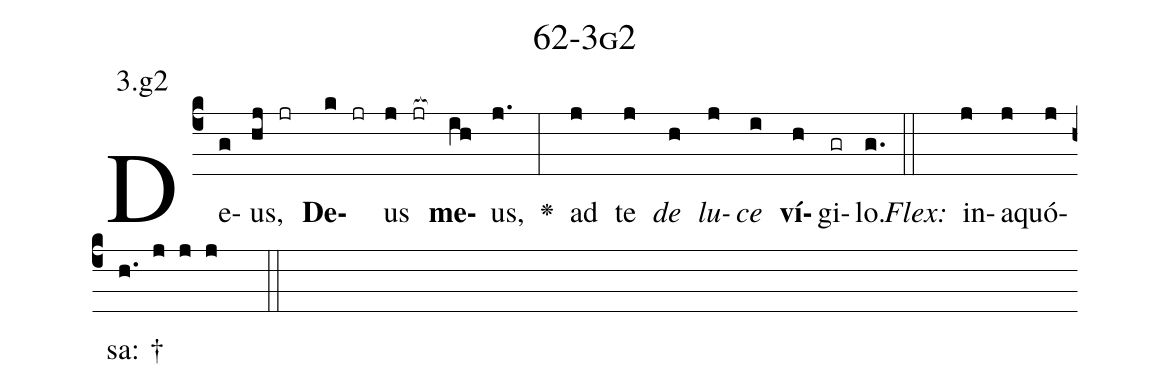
name: 62-3g2;
annotation: 3.g2;
%%
(c4)De(g)us,(hj jr) <b>De</b>(k jr)us(j jr[ocb:1{]) <b>me</b>(ih[ocb:0}])us,(j.) <v>\greheightstar</v>(:) ad(j) te(j) <i>de</i>(h) <i>lu</i>(j)<i>ce</i>(i) <b>ví</b>(h)gi(gr)lo.(g.) (::)
<i>Flex:</i>()  in(j)a(j)quó(j)sa: †(h. j j j  ::)

%E(j) u(h) o(j) u(i) a(h) e.(g.) (::)
